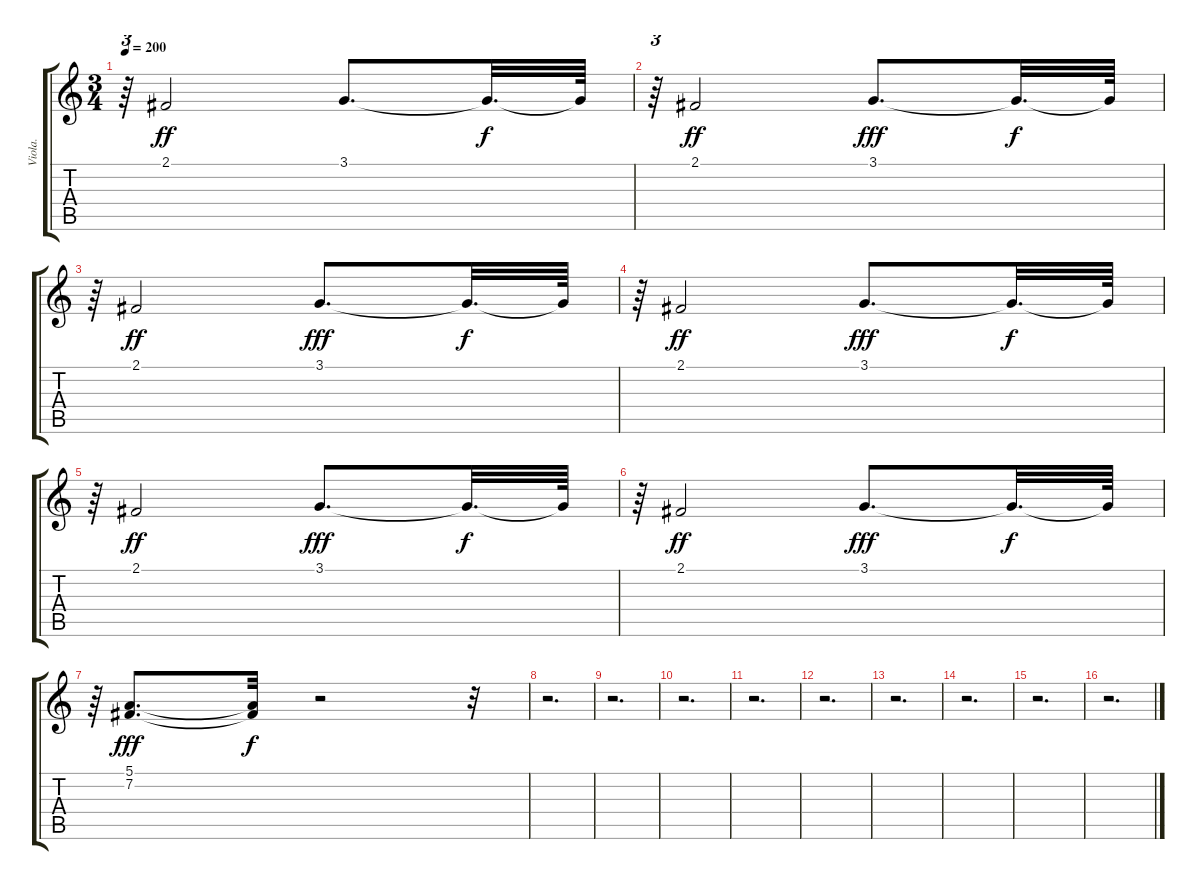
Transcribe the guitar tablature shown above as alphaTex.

\track ("Viola." "Viola.") {instrument stringensemble2}
\staff {score tabs}
\tuning (E4 B3 G3 D3 A2 E2) {hide}
\ts (3 4)
\tempo 200
\clef g2
\ks c
r.64{tu (3 2) dy f} 2.1.2{dy ff} 3.1.8{d} 3.1{t}.32{d dy f} 3.1{t}.64 |
r.64{tu (3 2)} 2.1.2{dy ff} 3.1.8{d dy fff} 3.1{t}.32{d dy f} 3.1{t}.64 |
r.64{tu (3 2)} 2.1.2{dy ff} 3.1.8{d dy fff} 3.1{t}.32{d dy f} 3.1{t}.64 |
r.64{tu (3 2)} 2.1.2{dy ff} 3.1.8{d dy fff} 3.1{t}.32{d dy f} 3.1{t}.64 |
r.64{tu (3 2)} 2.1.2{dy ff} 3.1.8{d dy fff} 3.1{t}.32{d dy f} 3.1{t}.64 |
r.64{tu (3 2)} 2.1.2{dy ff} 3.1.8{d dy fff} 3.1{t}.32{d dy f} 3.1{t}.64 |
r.64{tu (3 2)} (5.1 7.2).8{d dy fff instrument stringensemble1} (5.1{t} 7.2{t}).32{dy f} r.2 r.32{tu (3 2)} |
r.2{d} |
r.2{d} |
r.2{d} |
r.2{d} |
r.2{d} |
r.2{d} |
r.2{d} |
r.2{d} |
r.2{d}
